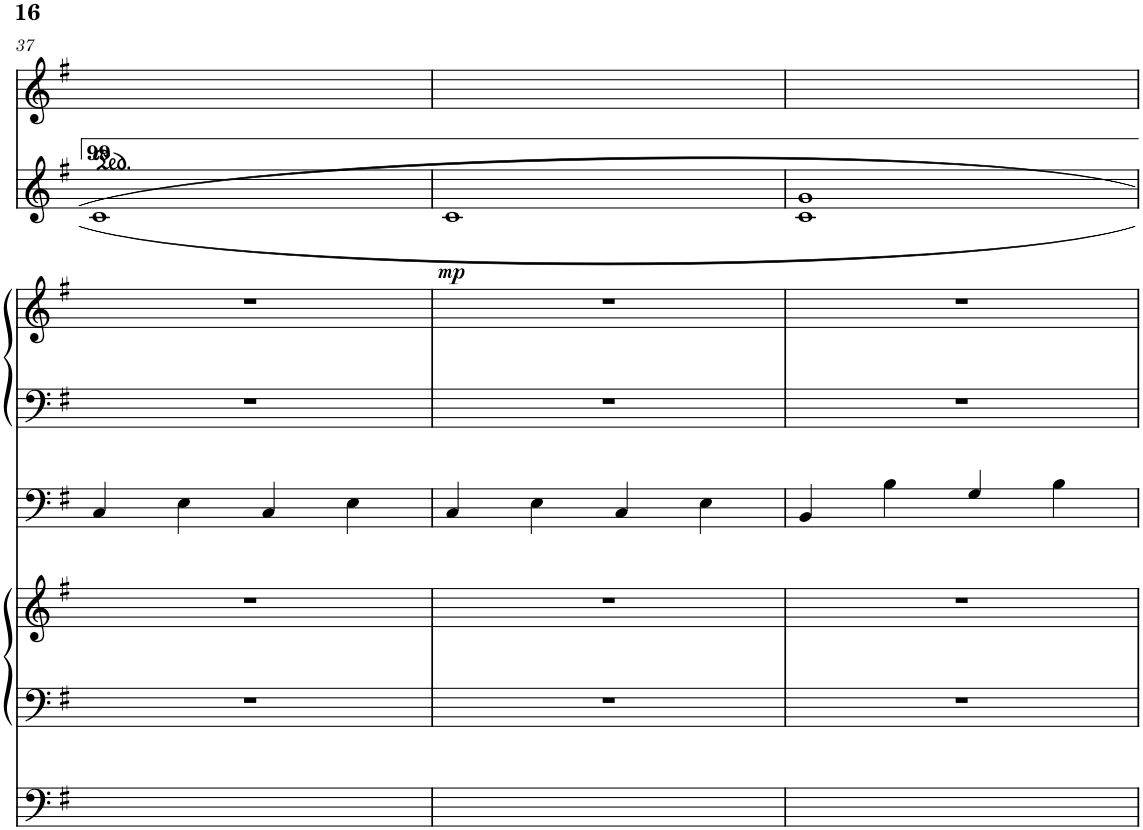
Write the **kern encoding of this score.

**kern	**kern	**kern	**kern	**kern	**kern	**kern	**dynam	**kern
*part6	*part5	*part5	*part4	*part3	*part3	*part2	*part2	*part1
*staff8	*staff7	*staff6	*staff5	*staff4	*staff3	*staff2	*staff2	*staff1
*I"Voice	*I"Piano	*	*I"Voice	*I"Piano	*	*I"Voice	*	*I"Voice
*I'V	*I'Pno	*	*I'V	*I'Pno	*	*I'V	*	*I'V
!!LO:PB:g=z
*clefF4	*clefF4	*clefG2	*clefF4	*clefF4	*clefG2	*clefG2	*	*clefG2
*k[f#]	*k[f#]	*k[f#]	*k[f#]	*k[f#]	*k[f#]	*k[f#]	*	*k[f#]
*M2/2	*	*	*M2/2	*M2/2	*M2/2	*M2/2	*	*M2/2
*met(c|)	*	*	*met(c|)	*met(c|)	*met(c|)	*met(c|)	*	*met(c|)
=37	=37	=37	=37	=37	=37	=37	=37	=37
1ryy	1r	1r	4C/	1r	1r	1c	.	1ryy
.	.	.	4E\	.	.	.	.	.
.	.	.	4C/	.	.	.	.	.
.	.	.	4E\	.	.	.	.	.
=38	=38	=38	=38	=38	=38	=38	=38	=38
!	!	!	!	!	!	!	!LO:DY:b	!
1ryy	1r	1r	4C/	1r	1r	1c	mp	1ryy
.	.	.	4E\	.	.	.	.	.
.	.	.	4C/	.	.	.	.	.
.	.	.	4E\	.	.	.	.	.
=39	=39	=39	=39	=39	=39	=39	=39	=39
*	*	*	*	*	*	*^	*	*
1ryy	1r	1r	4BB/	1r	1r	1g	1c	.	1ryy
.	.	.	4B\	.	.	.	.	.	.
.	.	.	4G/	.	.	.	.	.	.
.	.	.	4B\	.	.	.	.	.	.
*	*	*	*	*	*	*v	*v	*	*
=	=	=	=	=	=	=	=	=
*-	*-	*-	*-	*-	*-	*-	*-	*-
